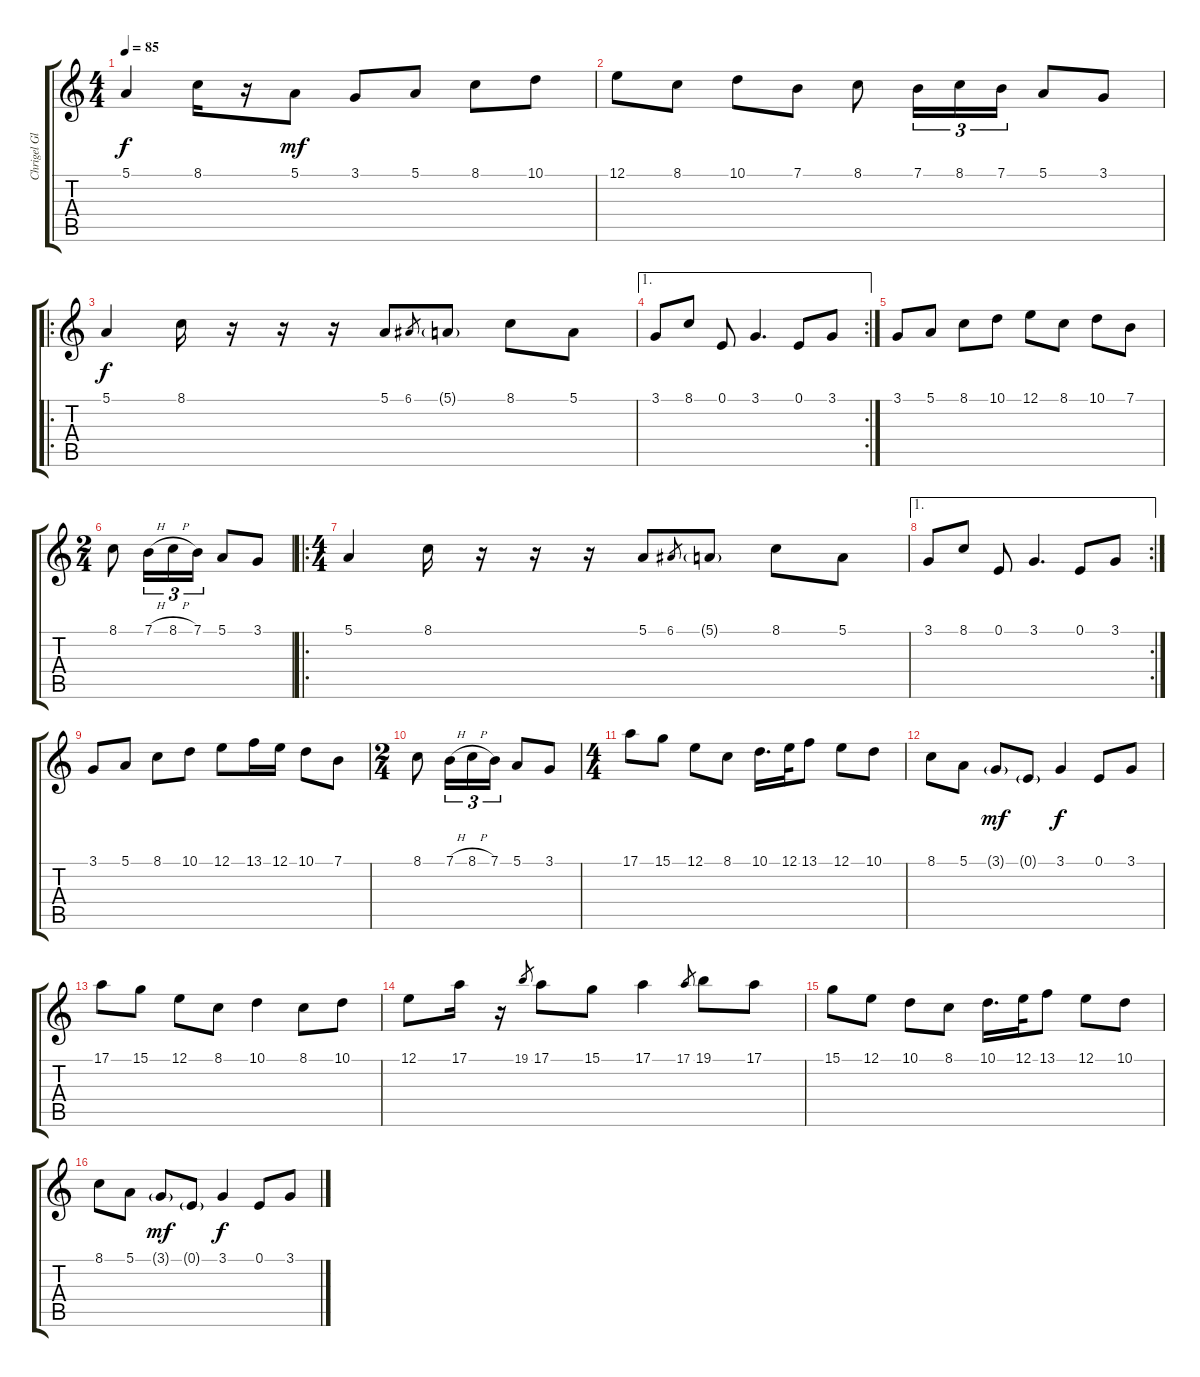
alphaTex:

\track ("Chrigel Glanzmann or Päde Kistler" "Chrigel Gl") {instrument flute}
\staff {score tabs}
\tuning (E4 B3 G3 D3 A2 E2) {hide}
\ts (4 4)
\tempo 85
\clef g2
\ks c
5.1.4{dy f} 8.1.16 r.16 5.1.8{dy mf} 3.1.8 5.1.8 8.1.8 10.1.8 |
12.1.8 8.1.8 10.1.8 7.1.8 8.1.8 7.1.16{tu (3 2)} 8.1.16{tu (3 2)} 7.1.16{tu (3 2)} 5.1.8 3.1.8 |
\ro
5.1.4{dy f} 8.1.16 r.16 r.16 r.16 5.1.8 6.1.8{gr} 5.1{g}.8 8.1.8 5.1.8 |
\ae 1
\rc 2
3.1.8 8.1.8 0.1.8 3.1.4{d} 0.1.8 3.1.8 |
3.1.8 5.1.8 8.1.8 10.1.8 12.1.8 8.1.8 10.1.8 7.1.8 |
\ts (2 4)
8.1.8 7.1{h}.16{tu (3 2)} 8.1{h}.16{tu (3 2)} 7.1.16{tu (3 2)} 5.1.8 3.1.8 |
\ro
\ts (4 4)
5.1.4 8.1.16 r.16 r.16 r.16 5.1.8 6.1.8{gr} 5.1{g}.8 8.1.8 5.1.8 |
\ae 1
\rc 2
3.1.8 8.1.8 0.1.8 3.1.4{d} 0.1.8 3.1.8 |
3.1.8 5.1.8 8.1.8 10.1.8 12.1.8 13.1.16 12.1.16 10.1.8 7.1.8 |
\ts (2 4)
8.1.8 7.1{h}.16{tu (3 2)} 8.1{h}.16{tu (3 2)} 7.1.16{tu (3 2)} 5.1.8 3.1.8 |
\ts (4 4)
17.1.8 15.1.8 12.1.8 8.1.8 10.1.16{d} 12.1.32 13.1.8 12.1.8 10.1.8 |
8.1.8 5.1.8 3.1{g}.8{dy mf} 0.1{g}.8 3.1.4{dy f} 0.1.8 3.1.8 |
17.1.8 15.1.8 12.1.8 8.1.8 10.1.4 8.1.8 10.1.8 |
12.1.8 17.1.16 r.16 19.1.8{gr} 17.1.8 15.1.8 17.1.4 17.1.8{gr} 19.1.8 17.1.8 |
15.1.8 12.1.8 10.1.8 8.1.8 10.1.16{d} 12.1.32 13.1.8 12.1.8 10.1.8 |
8.1.8 5.1.8 3.1{g}.8{dy mf} 0.1{g}.8 3.1.4{dy f} 0.1.8 3.1.8
